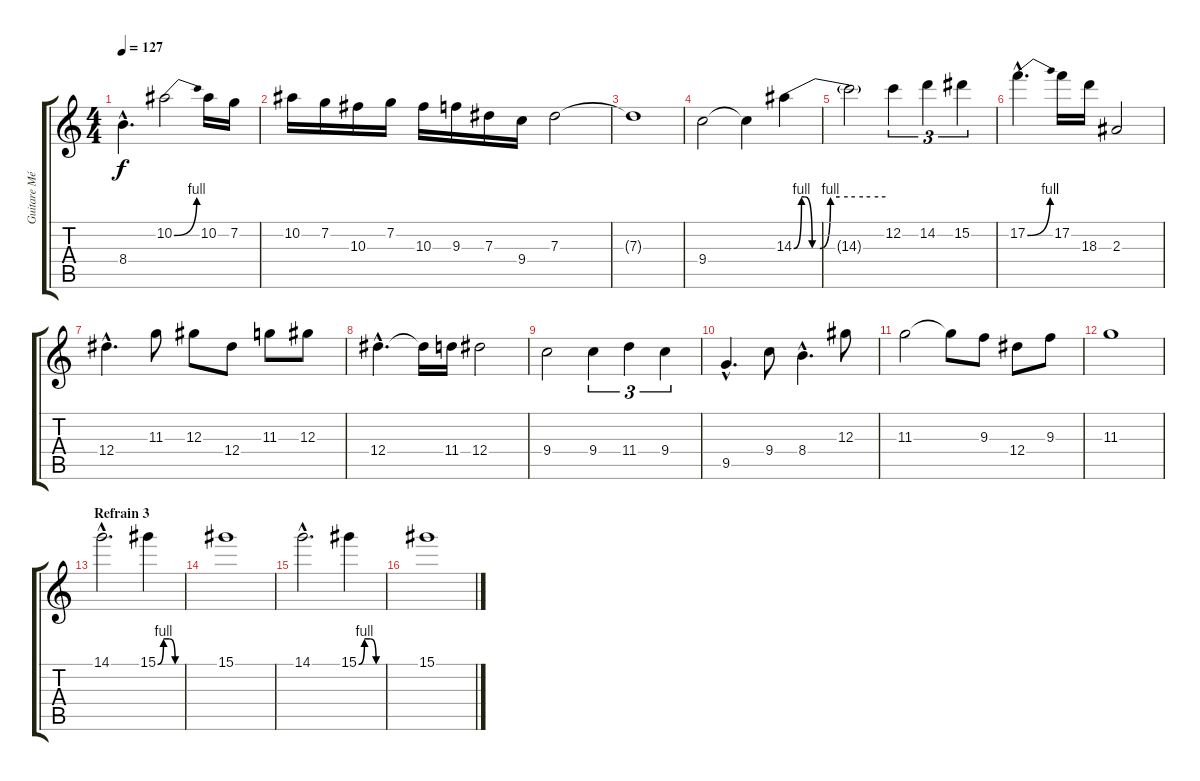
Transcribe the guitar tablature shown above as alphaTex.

\track ("Guitare Mélodique" "Guitare Mé") {instrument overdrivenguitar}
\staff {score tabs}
\tuning (F4 C4 Ab3 Eb3 Bb2 F2) {hide}
\ts (4 4)
\tempo 127
\clef g2
\ks c
8.4{hac t}.4{d dy f} 10.2{be (bend 0 0 60 4)}.2 10.2.16 7.2.16 |
10.2.16 7.2.16 10.3.16 7.2.16 10.3.16 9.3.16 7.3.16 9.4.16 7.3.2 |
7.3{t}.1 |
9.4.2 9.4{t}.4 14.3{be (custom 0 0 5 4 7 4 12 0 15 0 17 0 24 4 30 4 40 4 50 4 60 4)}.4 |
14.3{t}.2 12.2.4{tu (3 2)} 14.2.4{tu (3 2)} 15.2.4{tu (3 2)} |
17.2{be (bend 0 0 60 4) hac}.4{d} 17.2.16 18.3.16 2.3.2 |
12.4{hac}.4{d} 11.3.8 12.3.8 12.4.8 11.3.8 12.3.8 |
12.4{hac}.4{d} 12.4{t}.16 11.4.16 12.4.2 |
9.4.2 9.4.4{tu (3 2)} 11.4.4{tu (3 2)} 9.4.4{tu (3 2)} |
9.5{hac}.4{d} 9.4.8 8.4{hac}.4{d} 12.3.8 |
11.3.2 11.3{t}.8 9.3.8 12.4.8 9.3.8 |
11.3.1 |
\section ("" "Refrain 3")
14.1{hac}.2{d} 15.1{be (custom 0 0 15 4 30 4 45 0 60 0)}.4 |
15.1.1 |
14.1{hac}.2{d} 15.1{be (custom 0 0 15 4 30 4 45 0 60 0)}.4 |
15.1.1
